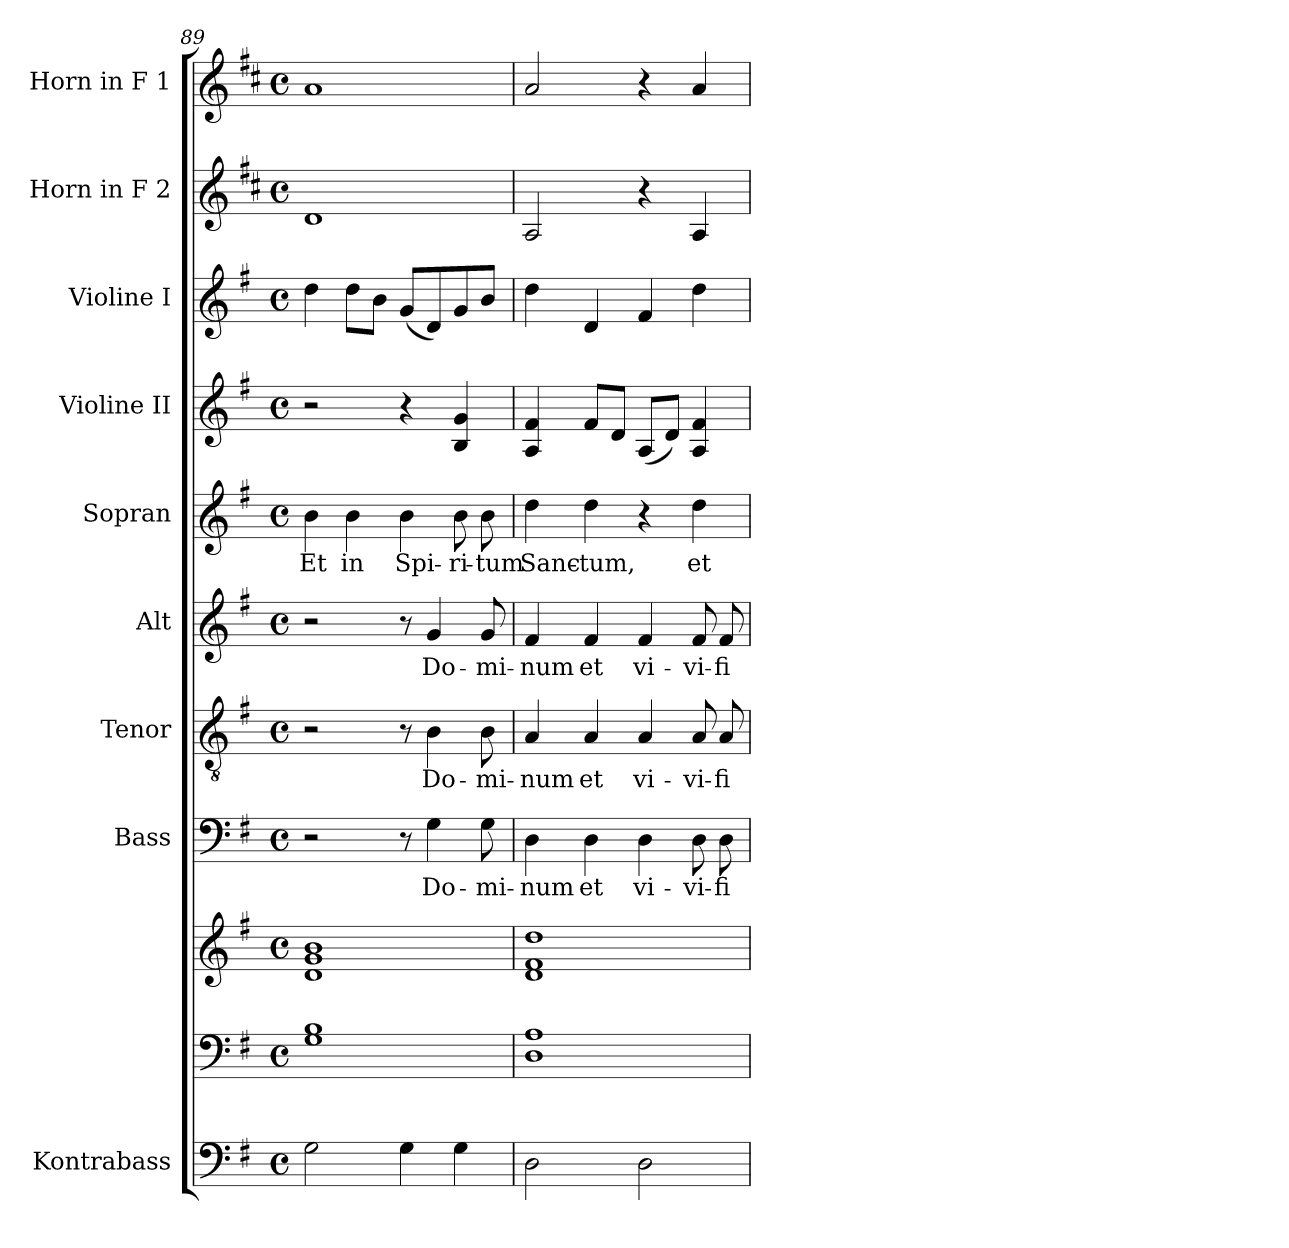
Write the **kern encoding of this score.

**kern	**kern	**kern	**kern	**text	**kern	**text	**kern	**text	**kern	**text	**kern	**kern	**kern	**kern
*part10	*part9	*part9	*part8	*part8	*part7	*part7	*part6	*part6	*part5	*part5	*part4	*part3	*part2	*part1
*staff11	*staff10	*staff9	*staff8	*staff8	*staff7	*staff7	*staff6	*staff6	*staff5	*staff5	*staff4	*staff3	*staff2	*staff1
*I"Kontrabass	*	*	*I"Bass	*	*I"Tenor	*	*I"Alt	*	*I"Sopran	*	*I"Violine II	*I"Violine I	*I"Horn in F 2	*I"Horn in F 1
*I'Kb.	*	*	*I'B.	*	*I'T.	*	*I'A.	*	*I'S.	*	*I'Vl. II	*I'Vl. I	*	*
!!LO:PB:g=z
*clefF4	*clefF4	*clefG2	*clefF4	*	*clefGv2	*	*clefG2	*	*clefG2	*	*clefG2	*clefG2	*clefG2	*clefG2
*ITrd7c12	*	*	*	*	*	*	*	*	*	*	*	*	*ITrd4c7	*ITrd4c7
*k[f#]	*k[f#]	*k[f#]	*k[f#]	*	*k[f#]	*	*k[f#]	*	*k[f#]	*	*k[f#]	*k[f#]	*k[f#]	*k[f#]
*G:	*G:	*G:	*G:	*	*G:	*	*G:	*	*G:	*	*G:	*G:	*G:	*G:
*M4/4	*M4/4	*M4/4	*M4/4	*	*M4/4	*	*M4/4	*	*M4/4	*	*M4/4	*M4/4	*M4/4	*M4/4
*met(c)	*met(c)	*met(c)	*met(c)	*	*met(c)	*	*met(c)	*	*met(c)	*	*met(c)	*met(c)	*met(c)	*met(c)
=89	=89	=89	=89	=89	=89	=89	=89	=89	=89	=89	=89	=89	=89	=89
*	*^	*^	*	*	*	*	*	*	*	*	*	*	*	*
!	!	!	!	!	!	!	!	!	!	!	!	!LO:LY:b	!	!	!	!
2GG\	1B	1G	1g 1b	1d	2r	.	2r	.	2r	.	4b\	Et	2r	4dd\	1G	1d
!	!	!	!	!	!	!	!	!	!	!	!	!LO:LY:b	!	!	!	!
.	.	.	.	.	.	.	.	.	.	.	4b\	in	.	8dd\L	.	.
.	.	.	.	.	.	.	.	.	.	.	.	.	.	8b\J	.	.
!	!	!	!	!	!	!	!	!	!	!	!	!LO:LY:b	!	!	!	!
4GG\	.	.	.	.	8r	.	8r	.	8r	.	4b\	Spi-	4r	(<8g/L	.	.
!	!	!	!	!	!	!LO:LY:b	!	!LO:LY:b	!	!LO:LY:b	!	!	!	!	!	!
.	.	.	.	.	4G\	Do-	4B\	Do-	4g/	Do-	.	.	.	8d/)	.	.
!	!	!	!	!	!	!	!	!	!	!	!	!LO:LY:b	!	!	!	!
4GG\	.	.	.	.	.	.	.	.	.	.	8b\	-ri-	4B/ 4g/	8g/	.	.
!	!	!	!	!	!	!LO:LY:b	!	!LO:LY:b	!	!LO:LY:b	!	!LO:LY:b	!	!	!	!
.	.	.	.	.	8G\	-mi-	8B\	-mi-	8g/	-mi-	8b\	-tum	.	8b/J	.	.
=90	=90	=90	=90	=90	=90	=90	=90	=90	=90	=90	=90	=90	=90	=90	=90	=90
!	!	!	!	!	!	!LO:LY:b	!	!LO:LY:b	!	!LO:LY:b	!	!LO:LY:b	!	!	!	!
2DD\	1A	1D	1f# 1dd	1d	4D\	-num	4A/	-num	4f#/	-num	4dd\	Sanc-	4A/ 4f#/	4dd\	2D/	2d/
!	!	!	!	!	!	!LO:LY:b	!	!LO:LY:b	!	!LO:LY:b	!	!LO:LY:b	!	!	!	!
.	.	.	.	.	4D\	et	4A/	et	4f#/	et	4dd\	-tum,	8f#/L	4d/	.	.
.	.	.	.	.	.	.	.	.	.	.	.	.	8d/J	.	.	.
!	!	!	!	!	!	!LO:LY:b	!	!LO:LY:b	!	!LO:LY:b	!	!	!	!	!	!
2DD\	.	.	.	.	4D\	vi-	4A/	vi-	4f#/	vi-	4r	.	(<8A/L	4f#/	4r	4r
.	.	.	.	.	.	.	.	.	.	.	.	.	8d/J)	.	.	.
!	!	!	!	!	!	!LO:LY:b	!	!LO:LY:b	!	!LO:LY:b	!	!LO:LY:b	!	!	!	!
.	.	.	.	.	8D\	-vi-	8A/	-vi-	8f#/	-vi-	4dd\	et	4A/ 4f#/	4dd\	4D/	4d/
!	!	!	!	!	!	!LO:LY:b	!	!LO:LY:b	!	!LO:LY:b	!	!	!	!	!	!
.	.	.	.	.	8D\	-fi-	8A/	-fi-	8f#/	-fi-	.	.	.	.	.	.
*	*v	*v	*	*	*	*	*	*	*	*	*	*	*	*	*	*
*	*	*v	*v	*	*	*	*	*	*	*	*	*	*	*	*
=	=	=	=	=	=	=	=	=	=	=	=	=	=	=
*-	*-	*-	*-	*-	*-	*-	*-	*-	*-	*-	*-	*-	*-	*-
